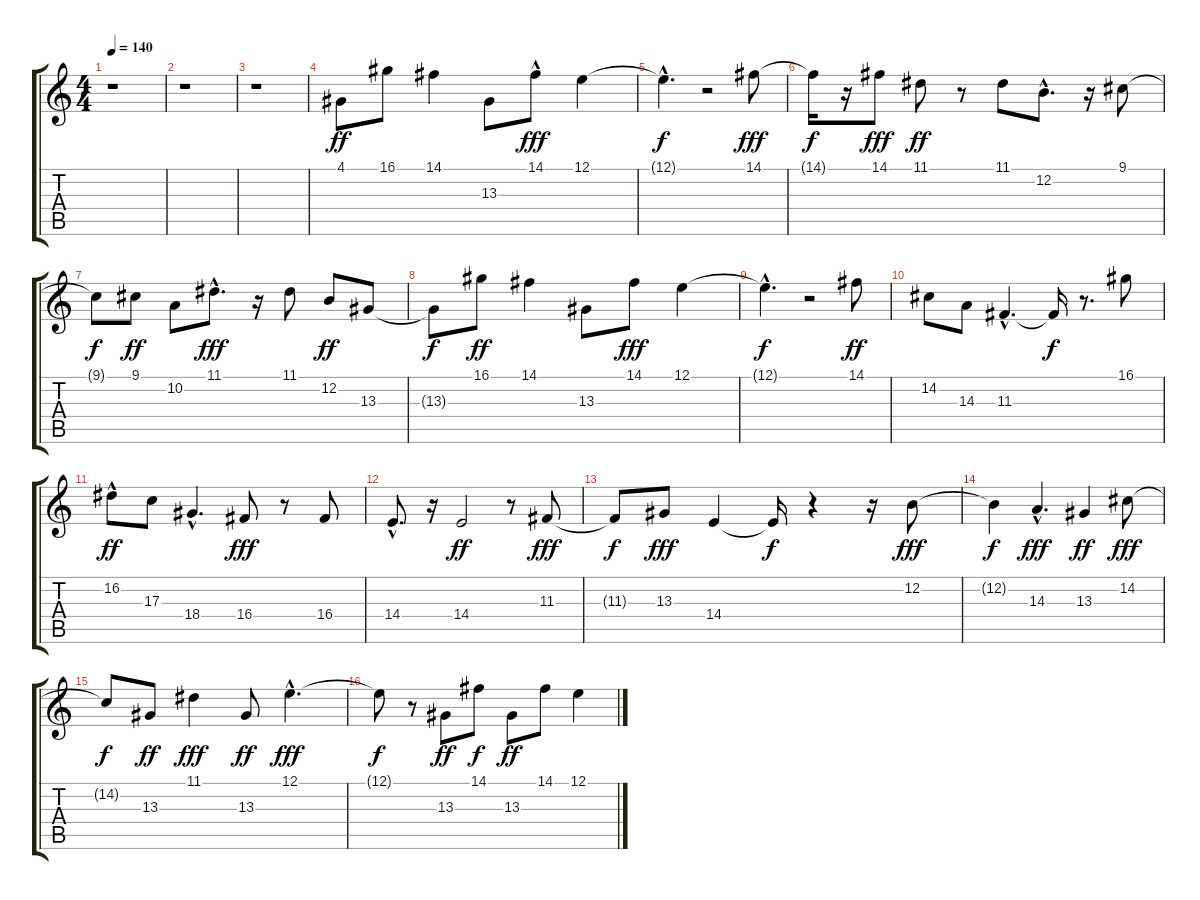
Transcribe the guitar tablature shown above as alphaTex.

\track "" {instrument brightacousticpiano}
\staff {score tabs}
\tuning (E4 B3 G3 D3 A2 E2) {hide}
\ts (4 4)
\tempo 140
\clef g2
\ks c
r.1{dy ff} |
r.1 |
r.1 |
4.1.8{volume 11 balance 8 instrument acousticgrandpiano} 16.1.8 14.1.4 13.3.8 14.1{hac}.8{dy fff} 12.1.4 |
12.1{hac t}.4{d dy f} r.2 14.1.8{dy fff} |
14.1{t}.16{dy f} r.16 14.1.8{dy fff} 11.1.8{dy ff} r.8 11.1.8 12.2{hac}.8{d} r.16 9.1.8 |
9.1{t}.8{dy f} 9.1.8{dy ff} 10.2.8 11.1{hac}.8{d dy fff} r.16 11.1.8 12.2.8{dy ff} 13.3.8 |
13.3{t}.8{dy f} 16.1.8{dy ff} 14.1.4 13.3.8 14.1.8{dy fff} 12.1.4 |
12.1{hac t}.4{d dy f} r.2 14.1.8{dy ff} |
14.2.8 14.3.8 11.3{hac}.4{d} 11.3{t}.16{dy f} r.8{d} 16.1.8 |
16.2{hac}.8{dy ff} 17.3.8 18.4{hac}.4{d} 16.4.8{dy fff} r.8 16.4.8 |
14.4{hac}.8{d} r.16 14.4.2{dy ff} r.8 11.3.8{dy fff} |
11.3{t}.8{dy f} 13.3.8{dy fff} 14.4.4 14.4{t}.16{dy f} r.4 r.16 12.2.8{dy fff} |
12.2{t}.4{dy f} 14.3{hac}.4{d dy fff} 13.3.4{dy ff} 14.2.8{dy fff} |
14.2{t}.8{dy f} 13.3.8{dy ff} 11.1.4{dy fff} 13.3.8{dy ff} 12.1{hac}.4{d dy fff} |
12.1{t}.8{dy f} r.8 13.3.8{dy ff} 14.1.8{dy f} 13.3.8{dy ff} 14.1.8 12.1.4
